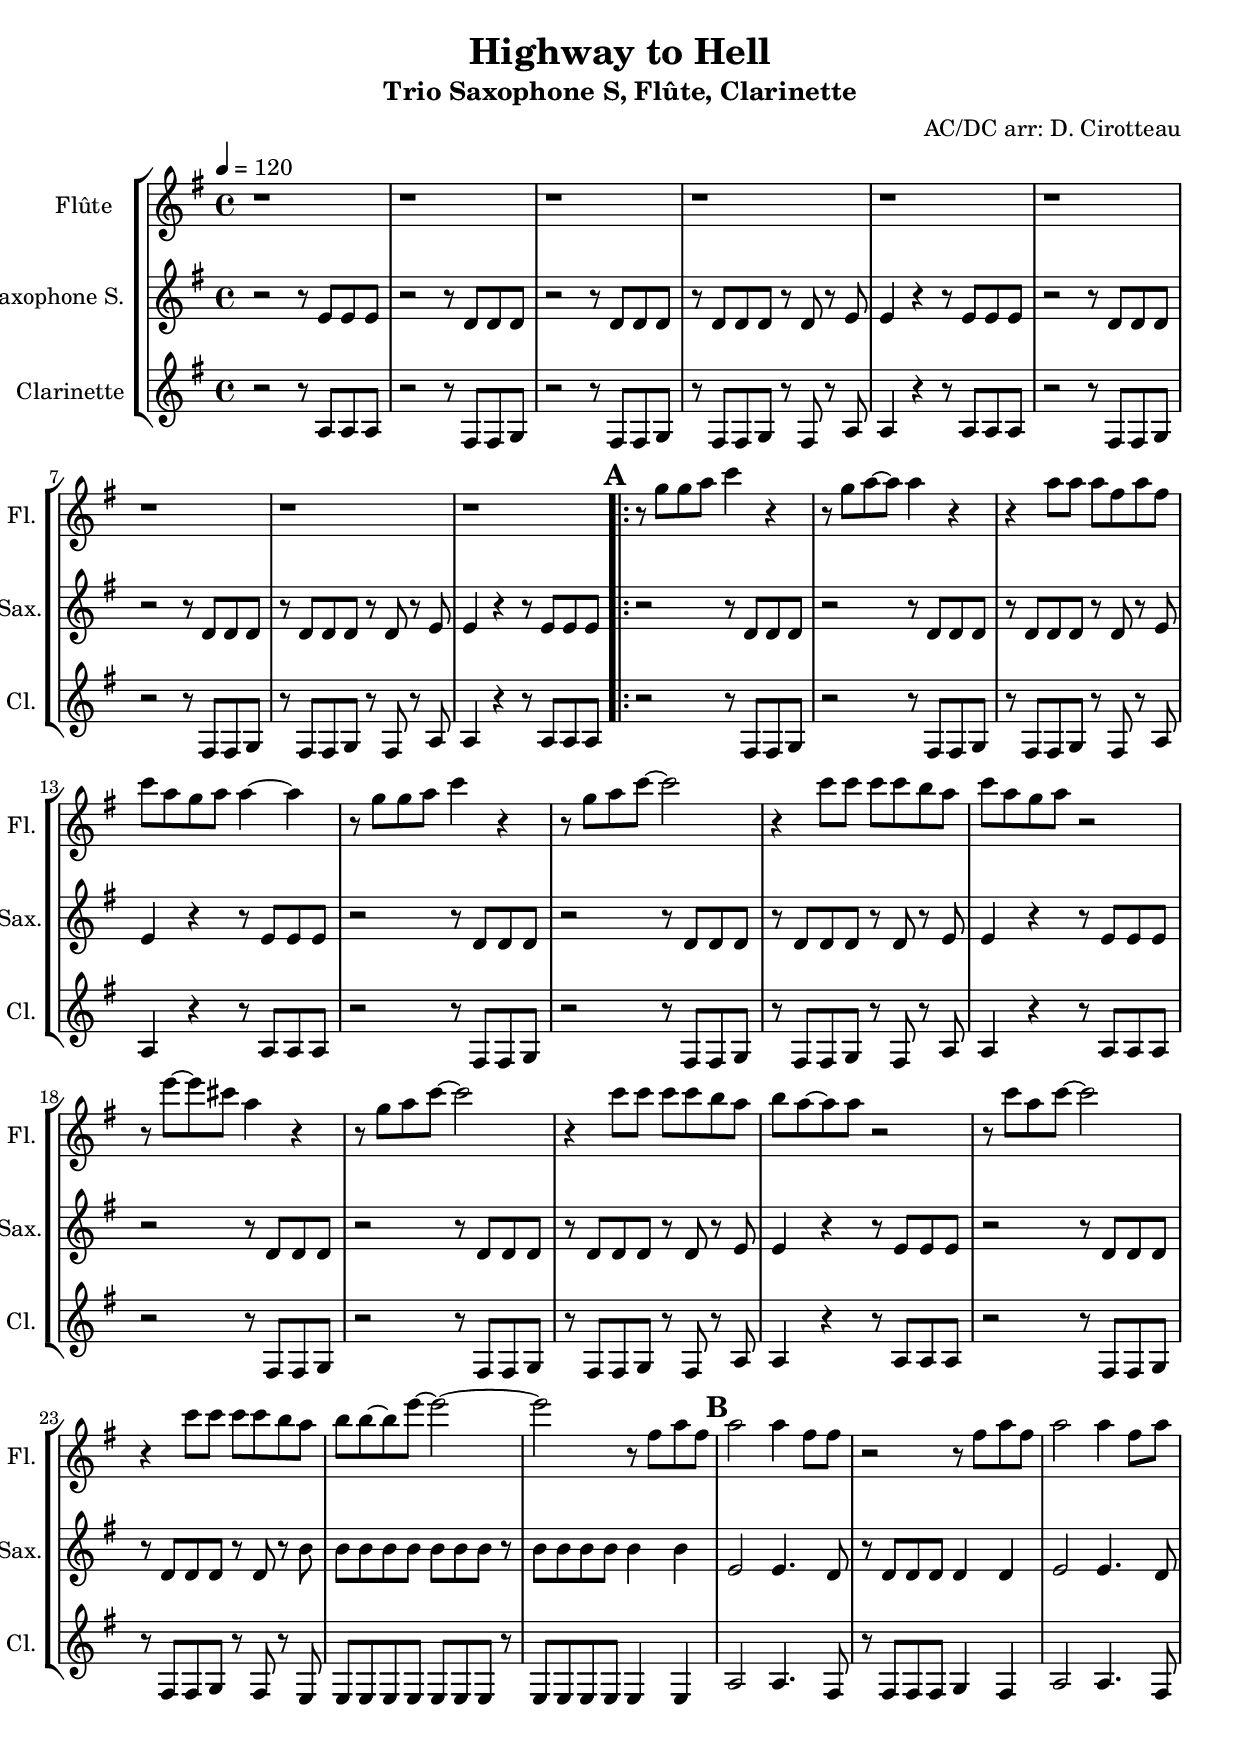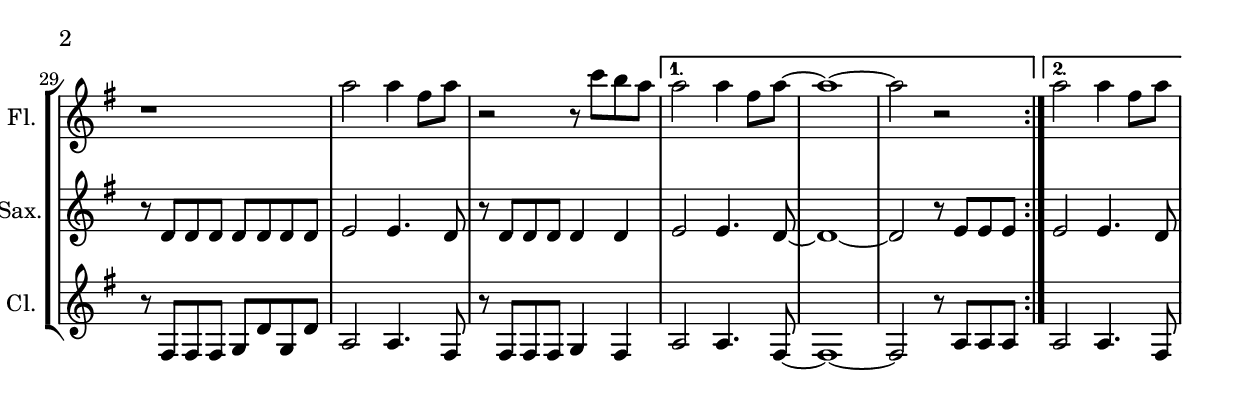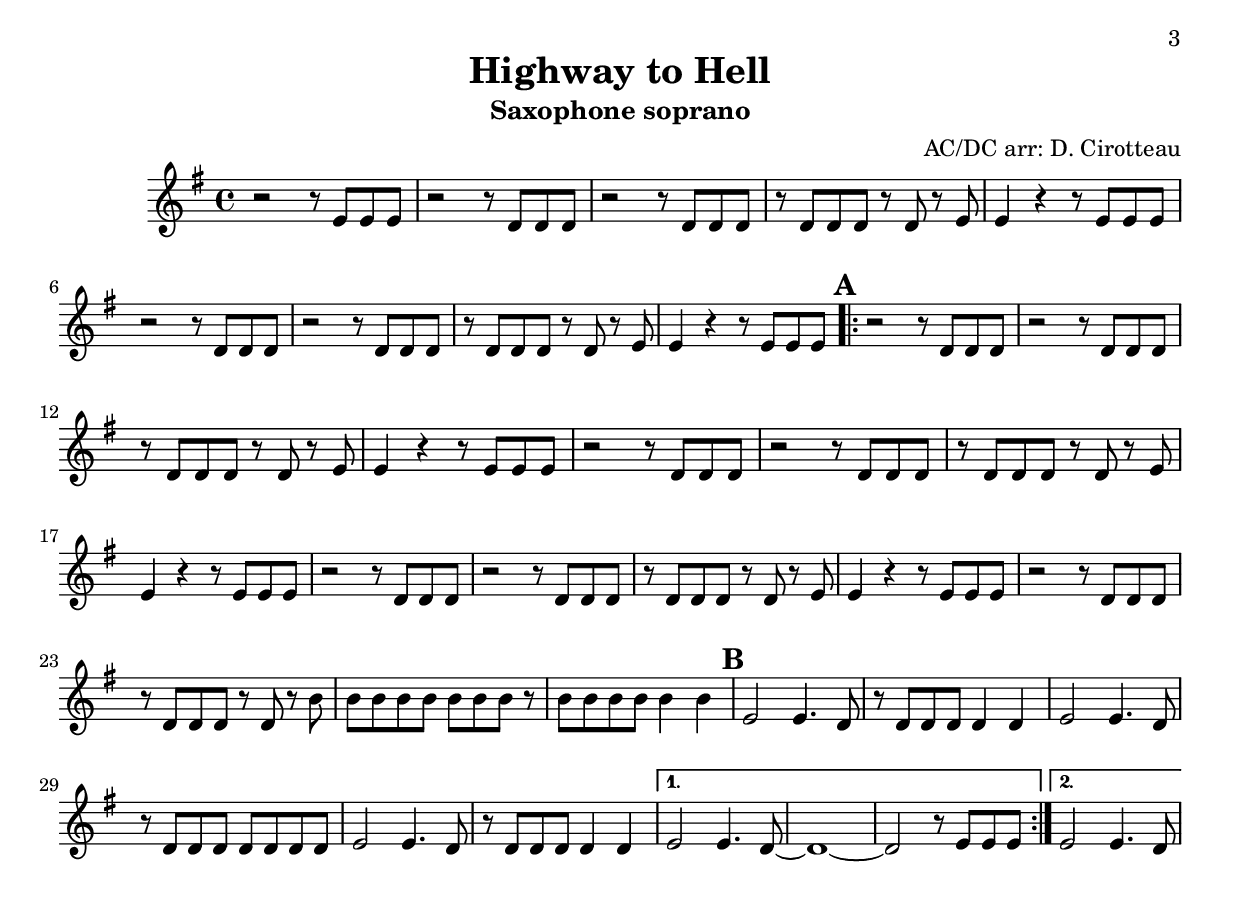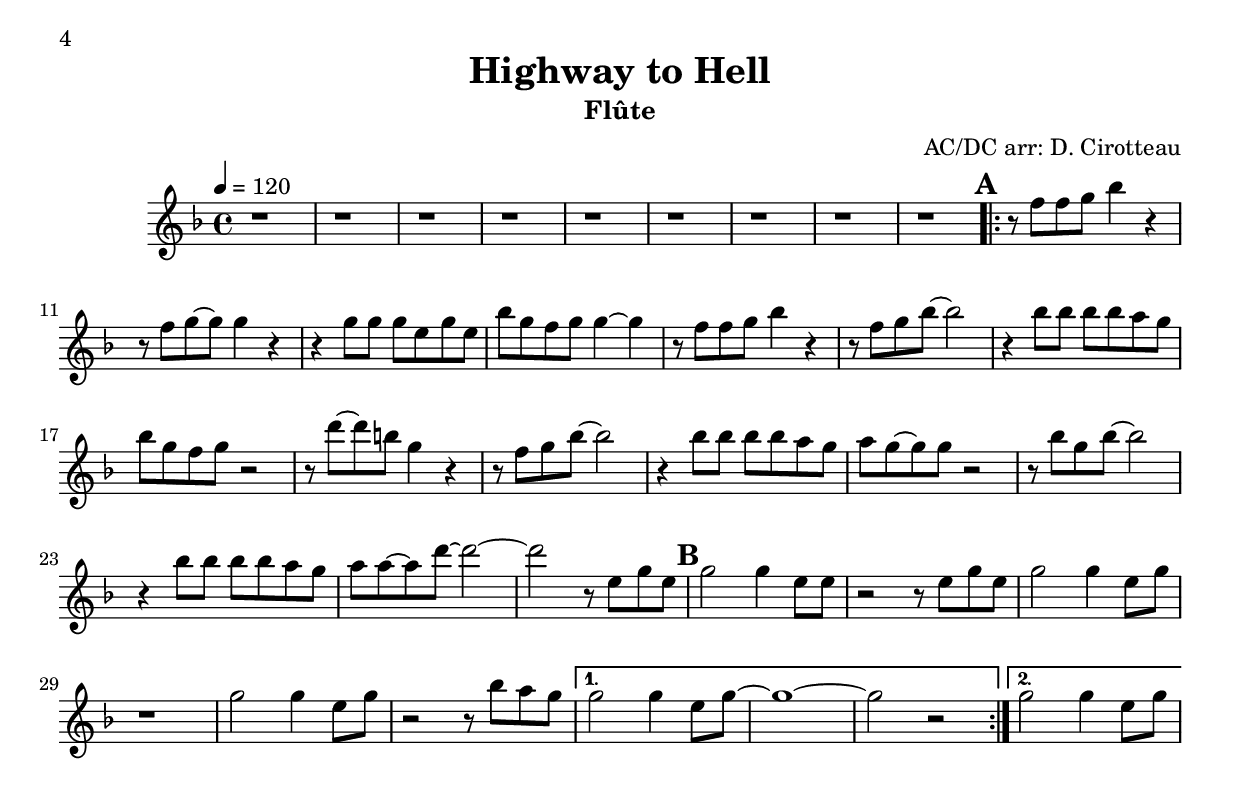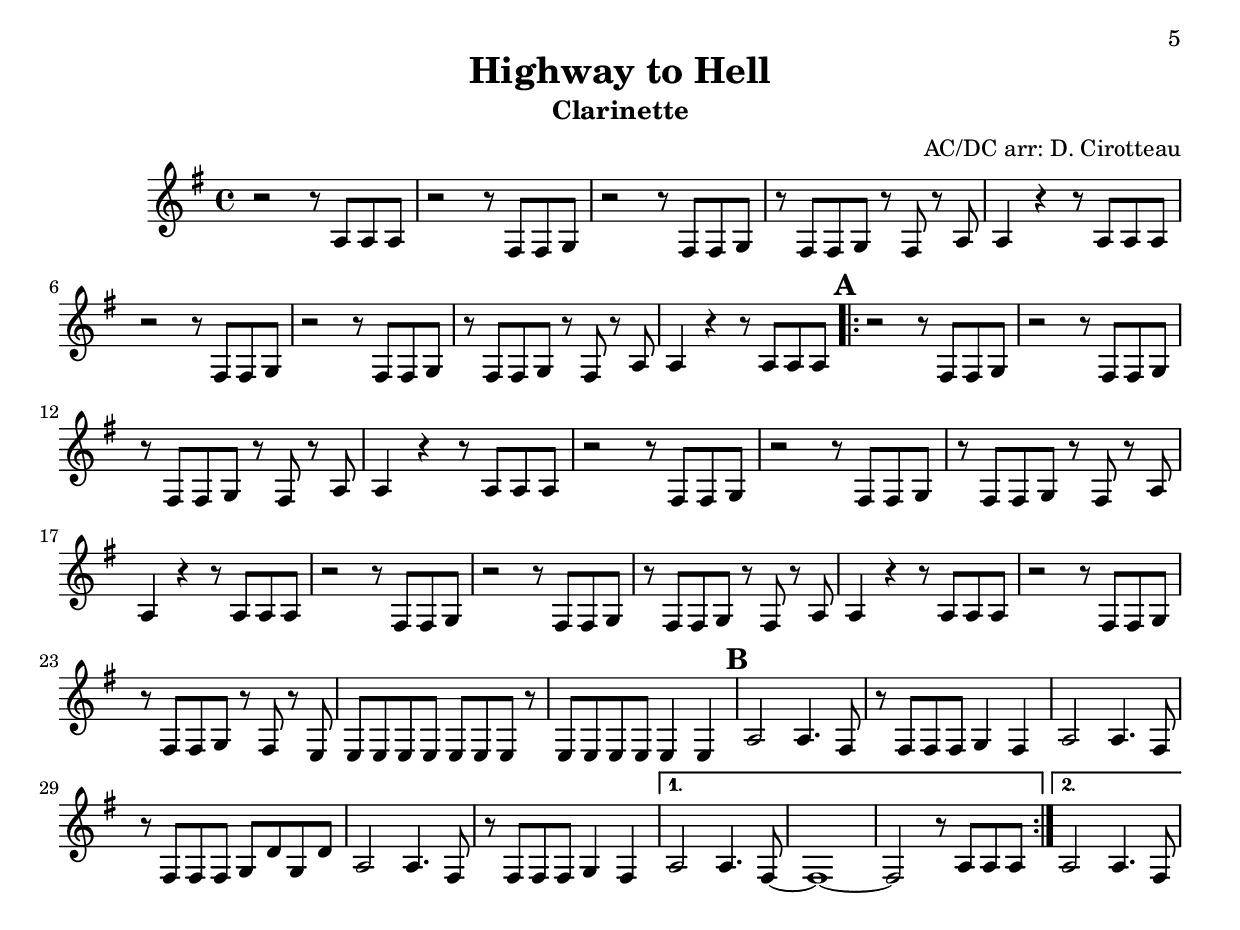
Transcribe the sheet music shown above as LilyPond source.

notesFlute =  \relative c'' {
  \set Score.markFormatter = #format-mark-box-alphabet
  \key g \major
  \time 4/4
  \tempo 4 = 120
   r1 r r r r r r r r  
   \mark \default
   \repeat volta 2 {
   r8 g' g a c4 r r8 g a~ a8 a4 r r4 a8 a a fis a fis c' a g a a4~ a r8 g g a c4 r r8 g a c~ c2 r4 c8 c c c b a c a g a r2
   r8 e'8~ e cis a4 r  r8 g a c~ c2 r4 c8 c c c b a b a~ a a r2 r8 c a c~ c2 r4 c8 c c c b a b b~ b e~ e2~ e r8 fis, a fis 
   \mark \default
   a2 a4 fis8 fis r2 r8 fis a fis a2 a4 fis8 a r1 a2 a4 fis8 a r2 r8 c b a 
   }
   \alternative {
    {a2 a4 fis8 a~  a1~  a2 r }
    {a2 a4 fis8 a}
  }
  }
notesSax = \relative c'' {
  \set Score.markFormatter = #format-mark-box-alphabet
  \key g \major
  \time 4/4 

  r2 r8 e, e e r2 r8 d d d r2 r8 d d d r8 d d d r d r e e4 r r8 e e e r2 r8 d d d r2 r8 d d d r8 d d d r d r e e4 r r8 e e e  
  \mark \default
  \repeat volta 2 {
  r2 r8 d d d r2 r8 d d d r8 d d d r d r e e4 r r8 e e e r2 r8 d d d r2 r8 d d d r8 d d d r d r e e4 r r8 e e e 
  r2 r8 d d d r2 r8 d d d r8 d d d r d r e e4 r r8 e e e r2 r8 d d d r8 d d d r8 d r b' b b b b b b b r b b b b b4 b
  \mark \default
  e,2 e4. d8 r d d d d4 d e2 e4. d8 r d d d d d d d e2 e4. d8 r d d d d4 d 
  }
  \alternative {
    {e2 e4. d8~ d1~ d2 r8 e e e }
    {e2 e4. d8  }
  }
  
}

notesClar = \relative c' {
  \set Score.markFormatter = #format-mark-box-alphabet
  \key g \major
  \time 4/4
  
  r2 r8 a a a r2 r8 fis fis g r2 r8 fis fis g r8 fis fis g r fis r a a4 r r8 a a a r2 r8 fis fis g r2 r8 fis fis g r8 fis fis g r fis r a a4 r r8 a a a
 
  \mark \default
   \repeat volta 2 {
  r2 r8 fis fis g r2 r8 fis fis g r8 fis fis g r fis r a a4 r r8 a a a r2 r8 fis fis g r2 r8 fis fis g r8 fis fis g r fis r a a4 r r8 a a a
  r2 r8 fis fis g r2 r8 fis fis g r8 fis fis g r fis r a a4 r r8 a a a r2 r8 fis fis g r8 fis fis g r8 fis r e  e e e e e e e r e e e e e4 e 
   \mark \default
   a2 a4. fis8 r8 fis fis fis g4 fis a2 a4. fis8 r fis fis fis g d' g, d' a2 a4. fis8 r fis fis fis g4 fis 
   }
   \alternative {
    {a2 a4. fis8~   fis1~ fis2 r8 a a a }
    {a2 a4. fis8}
  }
    }

\book {
  %% book paper, which is inherited by all children bookparts
  \paper {
    ragged-last-bottom = ##f
  }
}

\header {
  title = "Highway to Hell"
  composer = "AC/DC arr: D. Cirotteau"
}

\bookpart {
  \header {
    subtitle = "Trio Saxophone S, Flûte, Clarinette"
  }
\score {
\new StaffGroup <<
  \new Staff \with {
        instrumentName = #"Flûte "
        shortInstrumentName = #"Fl. "
         midiInstrument = "flute"

      }
      \notesFlute
   \new Staff \with {
        instrumentName = #"Saxophone S. "
        shortInstrumentName = #"Sax."
         midiInstrument = "soprano sax"
      }
    \notesSax
     
     \new Staff \with {
        instrumentName = #"Clarinette "
        shortInstrumentName = #"Cl. "
         midiInstrument = "clarinet"
      }
      \notesClar   

>>
  \layout {}
  \midi {} 
}
}


\bookpart{
  \header {
    subtitle = "Saxophone soprano"
  }
\score {
  {
  \set Score.markFormatter = #format-mark-box-alphabet
   \notesSax
  }
  \layout{}
}
}

\bookpart{
  \header {
    subtitle = "Flûte"
  }
  \score {
  {
  \set Score.markFormatter = #format-mark-box-alphabet
  \transpose c bes, \notesFlute
  }
  \layout{}
}
}




\bookpart{
  \header {
    subtitle = "Clarinette"
  }
\score {
  {
  \set Score.markFormatter = #format-mark-box-alphabet
   \notesClar
  }
  \layout{}
}
}